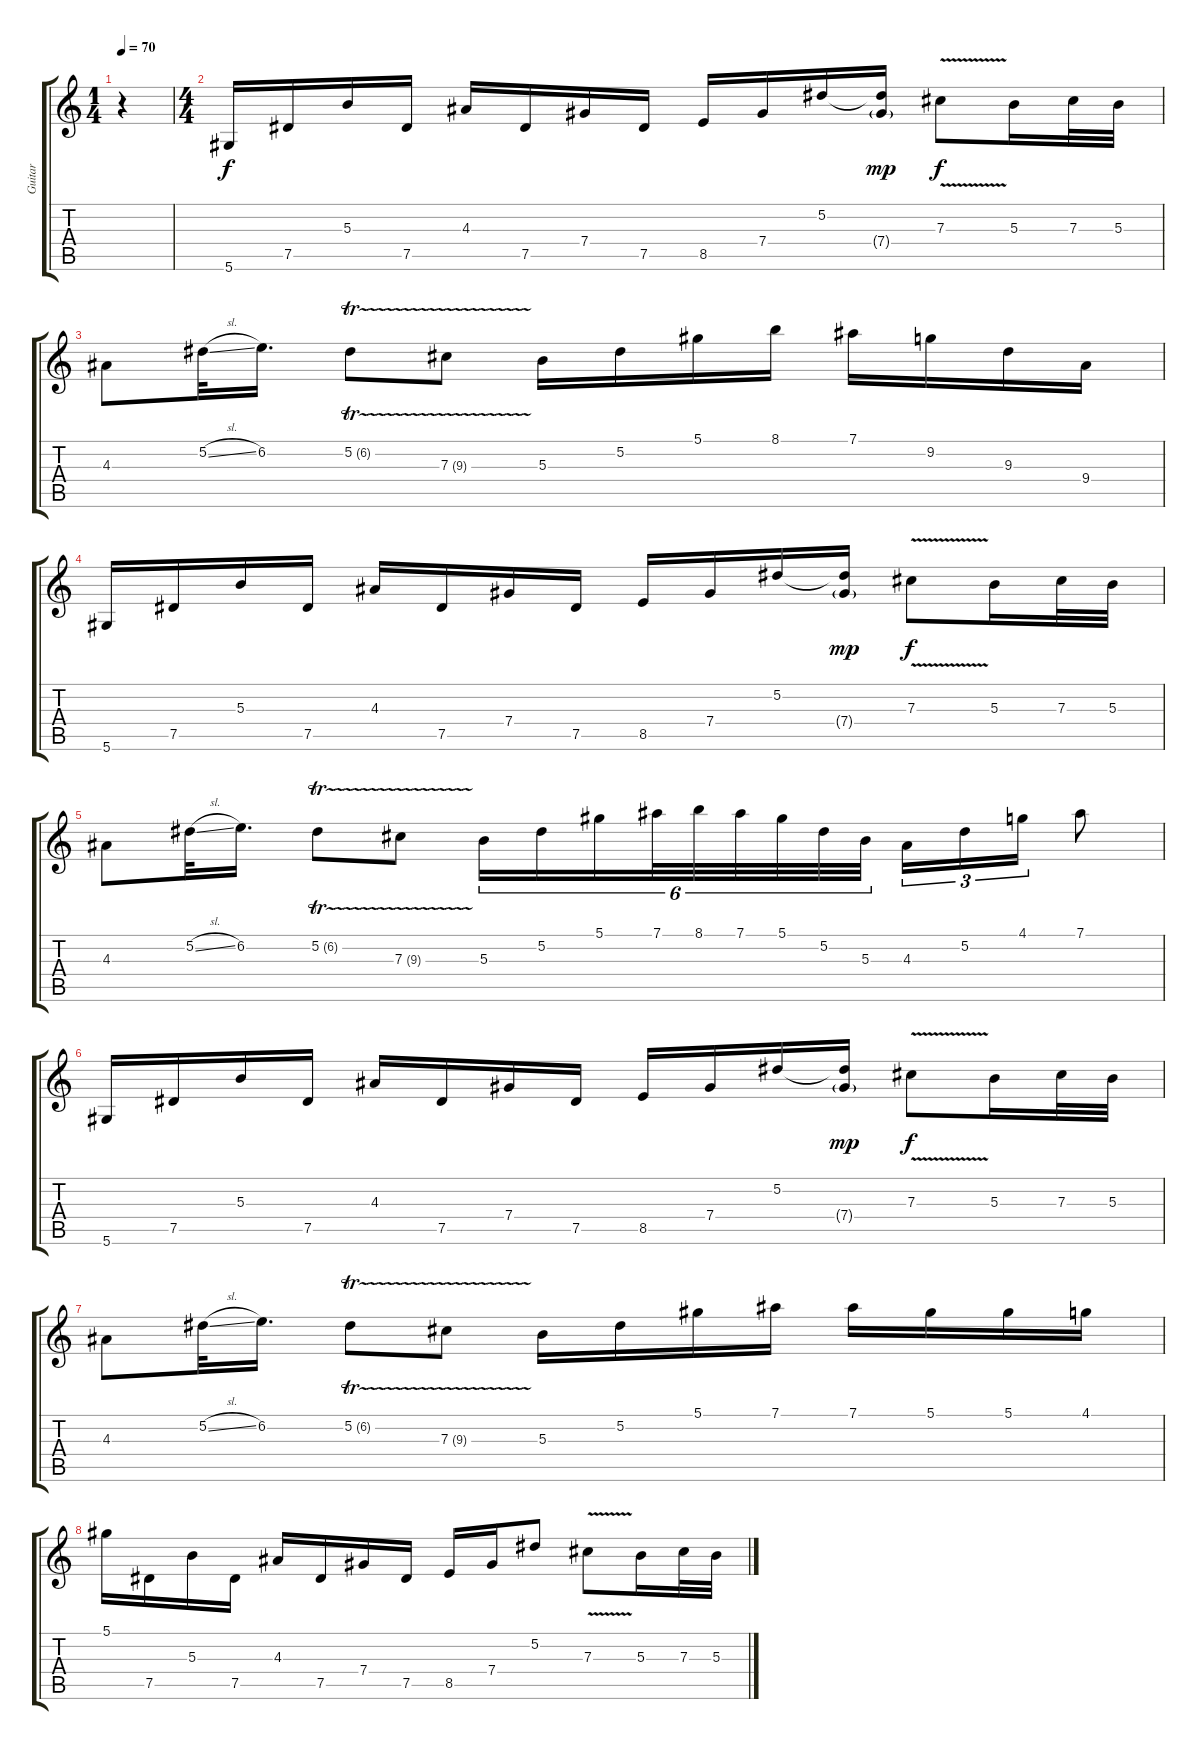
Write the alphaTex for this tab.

\track ("Guitar" "Guitar") {instrument acousticguitarsteel}
\staff {score tabs}
\tuning (Eb4 Bb3 Gb3 Db3 Ab2 Eb2) {hide}
\ts (1 4)
\tempo 70
\clef g2
\ks c
r.4{dy f instrument acousticguitarsteel} |
\ts (4 4)
5.6.16 7.5.16 5.3.16 7.5.16 4.3.16 7.5.16 7.4.16 7.5.16 8.5.16 7.4.16 5.2.16 (5.2{t} 7.4{g}).16{dy mp} 7.3{v}.8{dy f} 5.3.16 7.3.32 5.3.32 |
4.3.8 5.2{sl}.32 6.2.16{d} 5.2{tr (6 64)}.8 7.3{tr (9 64)}.8 5.3.16 5.2.16 5.1.16 8.1.16 7.1.16 9.2.16 9.3.16 9.4.16 |
5.6.16 7.5.16 5.3.16 7.5.16 4.3.16 7.5.16 7.4.16 7.5.16 8.5.16 7.4.16 5.2.16 (5.2{t} 7.4{g}).16{dy mp} 7.3{v}.8{dy f} 5.3.16 7.3.32 5.3.32 |
4.3.8 5.2{sl}.32 6.2.16{d} 5.2{tr (6 64)}.8 7.3{tr (9 64)}.8 5.3.16{tu (6 4)} 5.2.16{tu (6 4)} 5.1.16{tu (6 4)} 7.1.32{tu (6 4)} 8.1.32{tu (6 4)} 7.1.32{tu (6 4)} 5.1.32{tu (6 4)} 5.2.32{tu (6 4)} 5.3.32{tu (6 4)} 4.3.16{tu (3 2)} 5.2.16{tu (3 2)} 4.1.16{tu (3 2)} 7.1.8 |
5.6.16 7.5.16 5.3.16 7.5.16 4.3.16 7.5.16 7.4.16 7.5.16 8.5.16 7.4.16 5.2.16 (5.2{t} 7.4{g}).16{dy mp} 7.3{v}.8{dy f} 5.3.16 7.3.32 5.3.32 |
4.3.8 5.2{sl}.32 6.2.16{d} 5.2{tr (6 64)}.8 7.3{tr (9 64)}.8 5.3.16 5.2.16 5.1.16 7.1.16 7.1.16 5.1.16 5.1.16 4.1.16 |
5.1.16 7.5.16 5.3.16 7.5.16 4.3.16 7.5.16 7.4.16 7.5.16 8.5.16 7.4.16 5.2.8 7.3{v}.8 5.3.16 7.3.32 5.3.32
